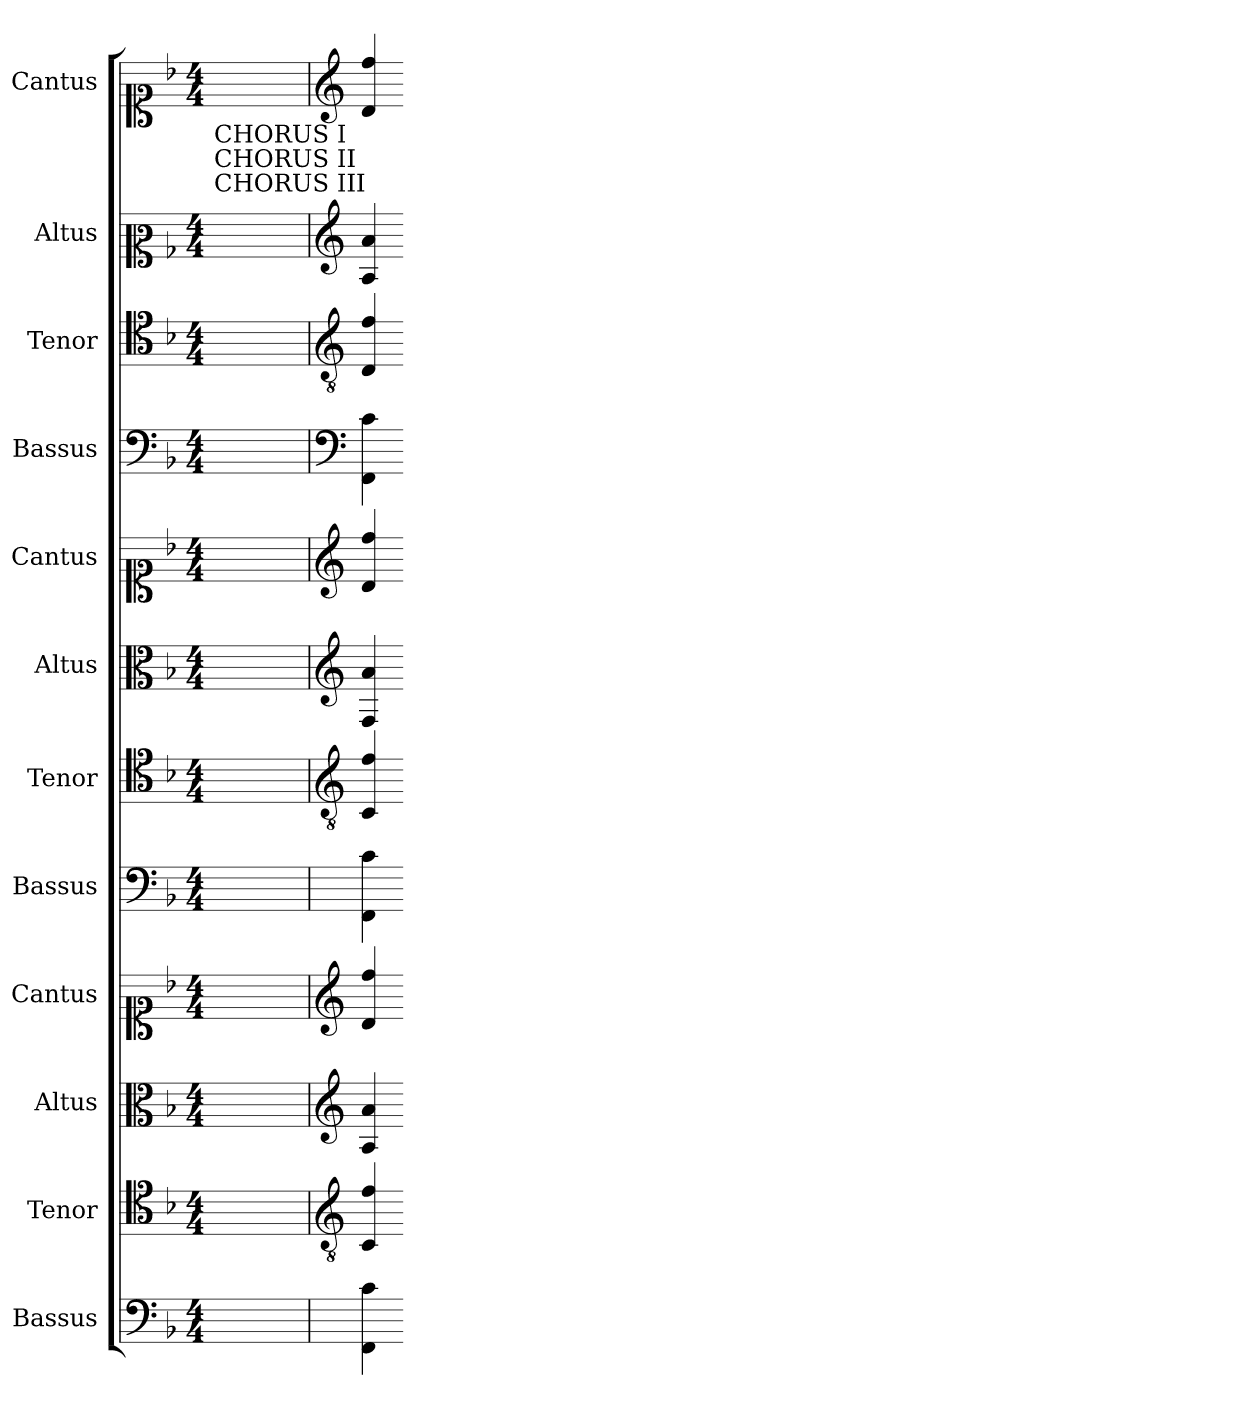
**kern	**kern	**kern	**kern	**kern	**kern	**kern	**kern	**kern	**kern	**kern	**kern
*part12	*part11	*part10	*part9	*part8	*part7	*part6	*part5	*part4	*part3	*part2	*part1
*staff12	*staff11	*staff10	*staff9	*staff8	*staff7	*staff6	*staff5	*staff4	*staff3	*staff2	*staff1
*I"Bassus	*I"Tenor	*I"Altus	*I"Cantus	*I"Bassus	*I"Tenor	*I"Altus	*I"Cantus	*I"Bassus	*I"Tenor	*I"Altus	*I"Cantus
*I'B.	*I'T.	*I'A.	*I'S.	*I'B.	*I'T.	*I'A.	*I'S.	*I'B.	*I'T.	*I'A.	*I'S.
!!LO:PB:g=z
*clefF4	*clefC4	*clefC3	*clefC1	*clefF4	*clefC4	*clefC3	*clefC1	*clefF4	*clefC4	*clefC2	*clefC1
*	*ITrd7c12	*	*	*	*ITrd7c12	*	*	*	*ITrd7c12	*	*
*k[b-]	*k[b-]	*k[b-]	*k[b-]	*k[b-]	*k[b-]	*k[b-]	*k[b-]	*k[b-]	*k[b-]	*k[b-]	*k[b-]
*F:	*F:	*F:	*F:	*F:	*F:	*F:	*F:	*F:	*F:	*F:	*F:
*M4/4	*M4/4	*M4/4	*M4/4	*M4/4	*M4/4	*M4/4	*M4/4	*M4/4	*M4/4	*M4/4	*M4/4
=1	=1	=1	=1	=1	=1	=1	=1	=1	=1	=1	=1
!	!	!	!	!	!	!	!	!	!	!	!LO:TX:b:t=CHORUS I
!	!	!	!	!	!	!	!	!	!	!	!LO:TX:b:t=CHORUS II
!	!	!	!	!	!	!	!	!	!	!	!LO:TX:b:t=CHORUS III
1ryy	1ryy	1ryy	1ryy	1ryy	1ryy	1ryy	1ryy	1ryy	1ryy	1ryy	1ryy
=2	=2	=2	=2	=2	=2	=2	=2	=2	=2	=2	=2
*	*clefGv2	*clefG2	*clefG2	*	*clefGv2	*clefG2	*clefG2	*clefF4	*clefGv2	*clefG2	*clefG2
4FFi\ 4ci	4CCi/ 4Fi	4Ai/ 4ai	4di/ 4ffi	4FFi\ 4ci	4CCi/ 4Fi	4Fi/ 4ai	4di/ 4ffi	4FFi\ 4ci	4DDi/ 4Fi	4Ai/ 4ai	4di/ 4ffi
=-	=-	=-	=-	=-	=-	=-	=-	=-	=-	=-	=-
*-	*-	*-	*-	*-	*-	*-	*-	*-	*-	*-	*-
